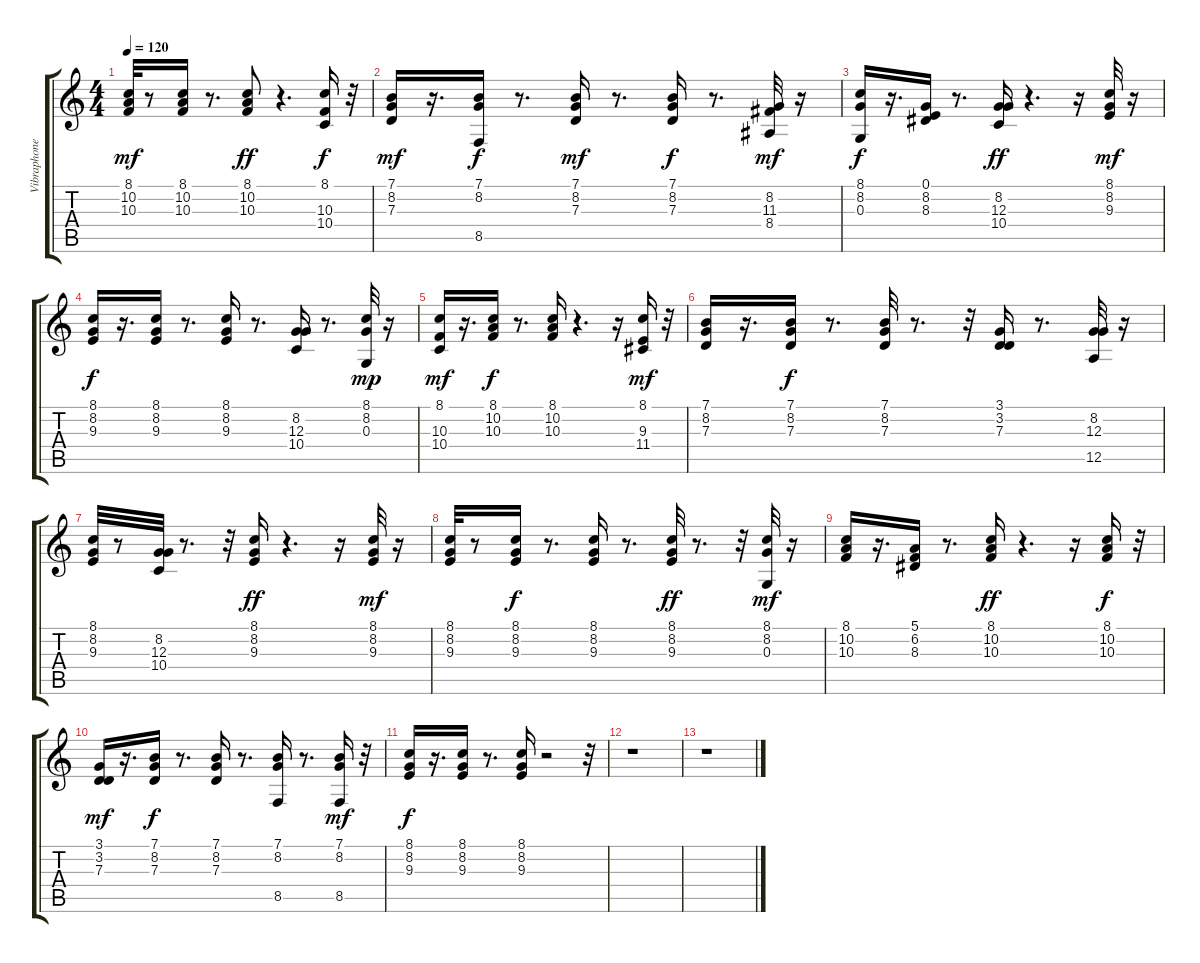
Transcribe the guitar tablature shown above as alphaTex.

\track ("Vibraphone" "Vibraphone") {instrument vibraphone}
\staff {score tabs}
\tuning (E4 B3 G3 D3 A2 E2) {hide}
\ts (4 4)
\tempo 120
\clef g2
\ks c
(8.1 10.2 10.3).32{dy mf} r.8 (8.1 10.2 10.3).16 r.8{d} (8.1 10.2 10.3).8{dy ff} r.4{d} (8.1 10.3 10.4).16{dy f} r.32 |
(7.1 8.2 7.3).16{dy mf} r.16{d} (7.1 8.2 8.5).16{dy f} r.8{d} (7.1 8.2 7.3).16{dy mf} r.8{d} (7.1 8.2 7.3).16{dy f} r.8{d} (8.2 11.3 8.4).32{dy mf} r.16 |
(8.1 8.2 0.3).16{dy f} r.16{d} (0.1 8.2 8.3).16 r.8{d} (8.2 12.3 10.4).16{dy ff} r.4{d} r.16 (8.1 8.2 9.3).32{dy mf} r.16 |
(8.1 8.2 9.3).16{dy f} r.16{d} (8.1 8.2 9.3).16 r.8{d} (8.1 8.2 9.3).16 r.8{d} (8.2 12.3 10.4).16 r.8{d} (8.1 8.2 0.3).32{dy mp} r.16 |
(8.1 10.3 10.4).16{dy mf} r.16{d} (8.1 10.2 10.3).16{dy f} r.8{d} (8.1 10.2 10.3).16 r.4{d} r.16 (8.1 9.3 11.4).16{dy mf} r.32 |
(7.1 8.2 7.3).16 r.16{d} (7.1 8.2 7.3).16{dy f} r.8{d} (7.1 8.2 7.3).32 r.8{d} r.32 (3.1 3.2 7.3).16 r.8{d} (8.2 12.3 12.5).32 r.16 |
(8.1 8.2 9.3).32 r.8 (8.2 12.3 10.4).32 r.8{d} r.32 (8.1 8.2 9.3).16{dy ff} r.4{d} r.16 (8.1 8.2 9.3).32{dy mf} r.16 |
(8.1 8.2 9.3).32 r.8 (8.1 8.2 9.3).16{dy f} r.8{d} (8.1 8.2 9.3).16 r.8{d} (8.1 8.2 9.3).32{dy ff} r.8{d} r.32 (8.1 8.2 0.3).32{dy mf} r.16 |
(8.1 10.2 10.3).16 r.16{d} (5.1 6.2 8.3).16 r.8{d} (8.1 10.2 10.3).16{dy ff} r.4{d} r.16 (8.1 10.2 10.3).16{dy f} r.32 |
(3.1 3.2 7.3).16{dy mf} r.16{d} (7.1 8.2 7.3).16{dy f} r.8{d} (7.1 8.2 7.3).16 r.8{d} (7.1 8.2 8.5).16 r.8{d} (7.1 8.2 8.5).16{dy mf} r.32 |
(8.1 8.2 9.3).16{dy f} r.16{d} (8.1 8.2 9.3).16 r.8{d} (8.1 8.2 9.3).16 r.2 r.32 |
r.1 |
r.1
